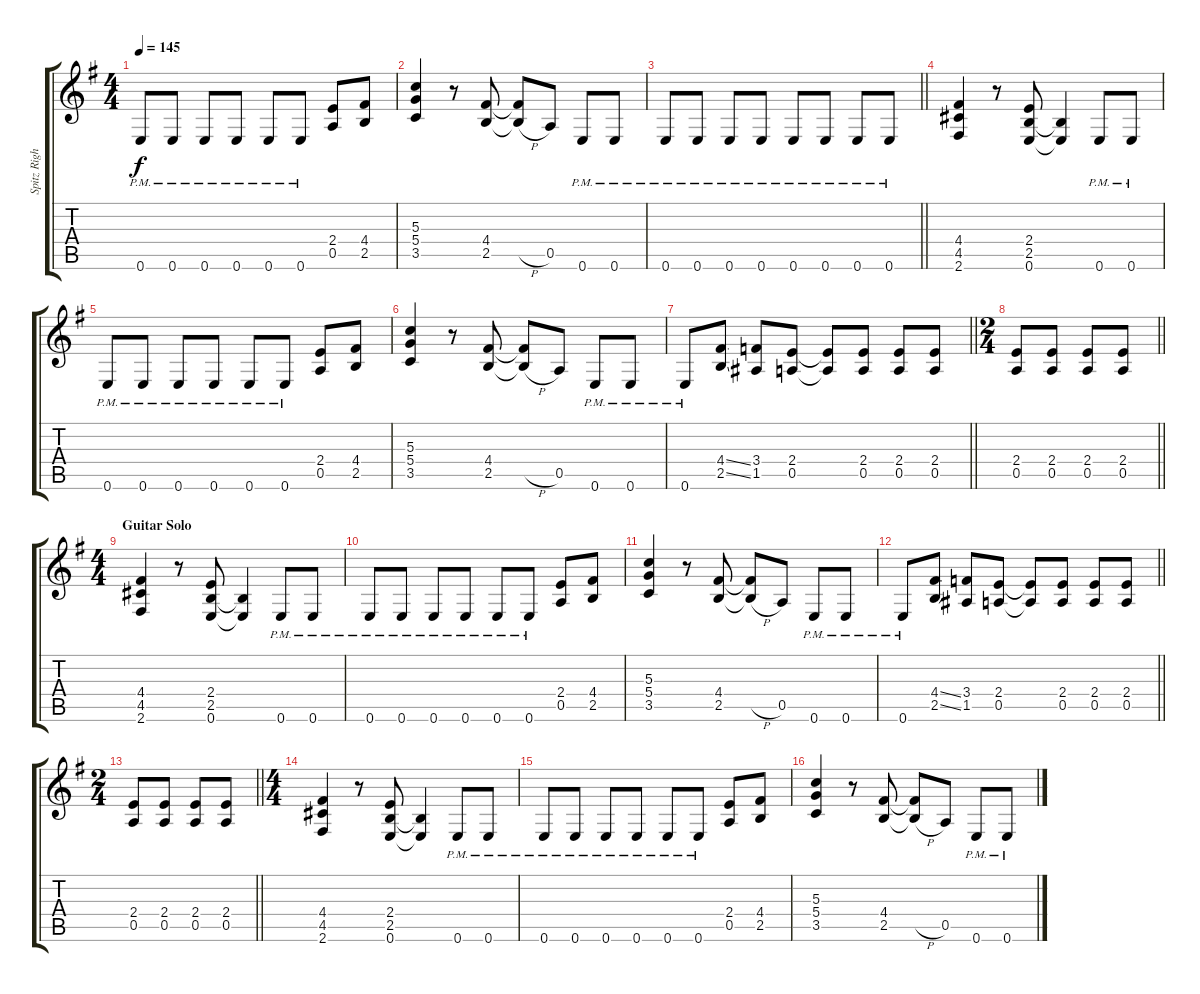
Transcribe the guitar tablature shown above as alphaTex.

\track ("Spitz Right Rhy" "Spitz Righ") {instrument distortionguitar}
\staff {score tabs}
\tuning (E4 B3 G3 D3 A2 E2) {hide}
\ts (4 4)
\tempo 145
\clef g2
\ks g
0.6{pm}.8{dy f} 0.6{pm}.8 0.6{pm}.8 0.6{pm}.8 0.6{pm}.8 0.6{pm}.8 (2.4 0.5).8 (4.4 2.5).8 |
(5.3 5.4 3.5).4 r.8 (4.4 2.5).8 (4.4{t} 2.5{h t}).8 0.5.8 0.6{pm}.8 0.6{pm}.8 |
\barLineRight lightlight
0.6{pm}.8 0.6{pm}.8 0.6{pm}.8 0.6{pm}.8 0.6{pm}.8 0.6{pm}.8 0.6{pm}.8 0.6{pm}.8 |
(4.4 4.5 2.6).4 r.8 (2.4 2.5 0.6).8 (2.5{t} 0.6{t}).4 0.6{pm}.8 0.6{pm}.8 |
0.6{pm}.8 0.6{pm}.8 0.6{pm}.8 0.6{pm}.8 0.6{pm}.8 0.6{pm}.8 (2.4 0.5).8 (4.4 2.5).8 |
(5.3 5.4 3.5).4 r.8 (4.4 2.5).8 (4.4{t} 2.5{h t}).8 0.5.8 0.6{pm}.8 0.6{pm}.8 |
\barLineRight lightlight
0.6{pm}.8 (4.4{ss} 2.5{ss}).8 (3.4 1.5).8 (2.4 0.5).8 (2.4{t} 0.5{t}).8 (2.4 0.5).8 (2.4 0.5).8 (2.4 0.5).8 |
\ts (2 4)
\barLineRight lightlight
(2.4 0.5).8 (2.4 0.5).8 (2.4 0.5).8 (2.4 0.5).8 |
\ts (4 4)
\section ("" "Guitar Solo")
(4.4 4.5 2.6).4 r.8 (2.4 2.5 0.6).8 (2.5{t} 0.6{t}).4 0.6{pm}.8 0.6{pm}.8 |
0.6{pm}.8 0.6{pm}.8 0.6{pm}.8 0.6{pm}.8 0.6{pm}.8 0.6{pm}.8 (2.4 0.5).8 (4.4 2.5).8 |
(5.3 5.4 3.5).4 r.8 (4.4 2.5).8 (4.4{t} 2.5{h t}).8 0.5.8 0.6{pm}.8 0.6{pm}.8 |
\barLineRight lightlight
0.6{pm}.8 (4.4{ss} 2.5{ss}).8 (3.4 1.5).8 (2.4 0.5).8 (2.4{t} 0.5{t}).8 (2.4 0.5).8 (2.4 0.5).8 (2.4 0.5).8 |
\ts (2 4)
\barLineRight lightlight
(2.4 0.5).8 (2.4 0.5).8 (2.4 0.5).8 (2.4 0.5).8 |
\ts (4 4)
(4.4 4.5 2.6).4 r.8 (2.4 2.5 0.6).8 (2.5{t} 0.6{t}).4 0.6{pm}.8 0.6{pm}.8 |
0.6{pm}.8 0.6{pm}.8 0.6{pm}.8 0.6{pm}.8 0.6{pm}.8 0.6{pm}.8 (2.4 0.5).8 (4.4 2.5).8 |
(5.3 5.4 3.5).4 r.8 (4.4 2.5).8 (4.4{t} 2.5{h t}).8 0.5.8 0.6{pm}.8 0.6{pm}.8
